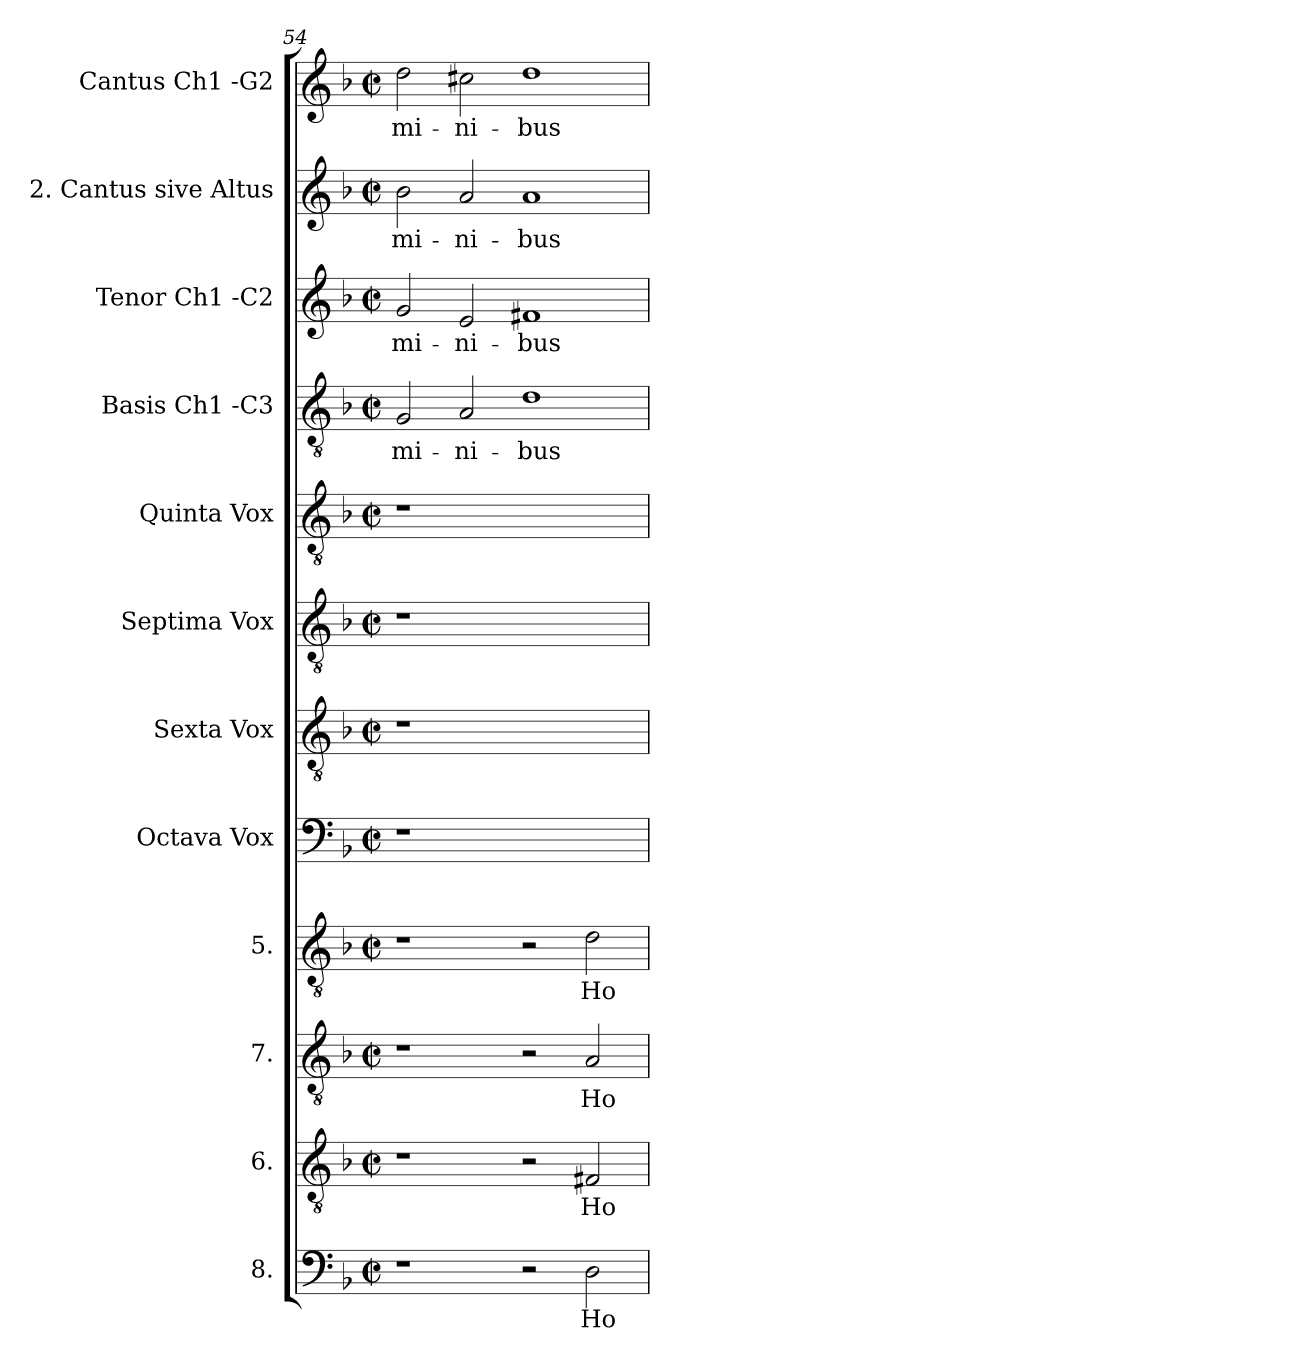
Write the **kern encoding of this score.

**kern	**text	**kern	**text	**kern	**text	**kern	**text	**kern	**kern	**kern	**kern	**kern	**text	**kern	**text	**kern	**text	**kern	**text
*part12	*part12	*part11	*part11	*part10	*part10	*part9	*part9	*part8	*part7	*part6	*part5	*part4	*part4	*part3	*part3	*part2	*part2	*part1	*part1
*staff12	*staff12	*staff11	*staff11	*staff10	*staff10	*staff9	*staff9	*staff8	*staff7	*staff6	*staff5	*staff4	*staff4	*staff3	*staff3	*staff2	*staff2	*staff1	*staff1
*I"8.	*	*I"6.	*	*I"7.	*	*I"5.	*	*I"Octava  Vox	*I"Sexta  Vox	*I"Septima  Vox	*I"Quinta  Vox	*I"Basis  Ch1 -C3	*	*I"Tenor  Ch1 -C2	*	*I"2. Cantus sive  Altus	*	*I"Cantus  Ch1 -G2	*
*	*	*	*	*	*	*	*	*	*	*	*	*I'B	*	*I'T	*	*I'A	*	*I'C	*
*clefF4	*	*clefGv2	*	*clefGv2	*	*clefGv2	*	*clefF4	*clefGv2	*clefGv2	*clefGv2	*clefGv2	*	*clefG2	*	*clefG2	*	*clefG2	*
*k[b-]	*	*k[b-]	*	*k[b-]	*	*k[b-]	*	*k[b-]	*k[b-]	*k[b-]	*k[b-]	*k[b-]	*	*k[b-]	*	*k[b-]	*	*k[b-]	*
*F:	*	*F:	*	*F:	*	*F:	*	*F:	*F:	*F:	*F:	*F:	*	*F:	*	*F:	*	*F:	*
*M2/2	*	*M2/2	*	*M2/2	*	*M2/2	*	*M2/2	*M2/2	*M2/2	*M2/2	*M2/2	*	*M2/2	*	*M2/2	*	*M2/2	*
*met(c|)	*	*met(c|)	*	*met(c|)	*	*met(c|)	*	*met(c|)	*met(c|)	*met(c|)	*met(c|)	*met(c|)	*	*met(c|)	*	*met(c|)	*	*met(c|)	*
=54	=54	=54	=54	=54	=54	=54	=54	=54	=54	=54	=54	=54	=54	=54	=54	=54	=54	=54	=54
!	!	!	!	!	!	!	!	!	!	!	!	!	!LO:LY:b:cj	!	!LO:LY:b:cj	!	!LO:LY:b:cj	!	!LO:LY:b:cj
1r	.	1r	.	1r	.	1r	.	1r	1r	1r	1r	2G/	-mi-	2g/	-mi-	2b-\	-mi-	2dd\	-mi-
!	!	!	!	!	!	!	!	!	!	!	!	!	!LO:LY:b:cj	!	!LO:LY:b:cj	!	!LO:LY:b:cj	!	!LO:LY:b:cj
.	.	.	.	.	.	.	.	.	.	.	.	2A/	-ni-	2e/	-ni-	2a/	-ni-	2cc#X\	-ni-
!	!	!	!	!	!	!	!	!	!	!	!	!	!LO:LY:b:cj	!	!LO:LY:b:cj	!	!LO:LY:b:cj	!	!LO:LY:b:cj
2r	.	2r	.	2r	.	2r	.	1ryy	1ryy	1ryy	1ryy	1d	-bus	1f#X	-bus	1a	-bus	1dd	-bus
!	!LO:LY:b:cj	!	!LO:LY:b:cj	!	!LO:LY:b:cj	!	!LO:LY:b:cj	!	!	!	!	!	!	!	!	!	!	!	!
2D\	Ho-	2F#X/	Ho-	2A/	Ho-	2d\	Ho-	.	.	.	.	.	.	.	.	.	.	.	.
=	=	=	=	=	=	=	=	=	=	=	=	=	=	=	=	=	=	=	=
*-	*-	*-	*-	*-	*-	*-	*-	*-	*-	*-	*-	*-	*-	*-	*-	*-	*-	*-	*-
